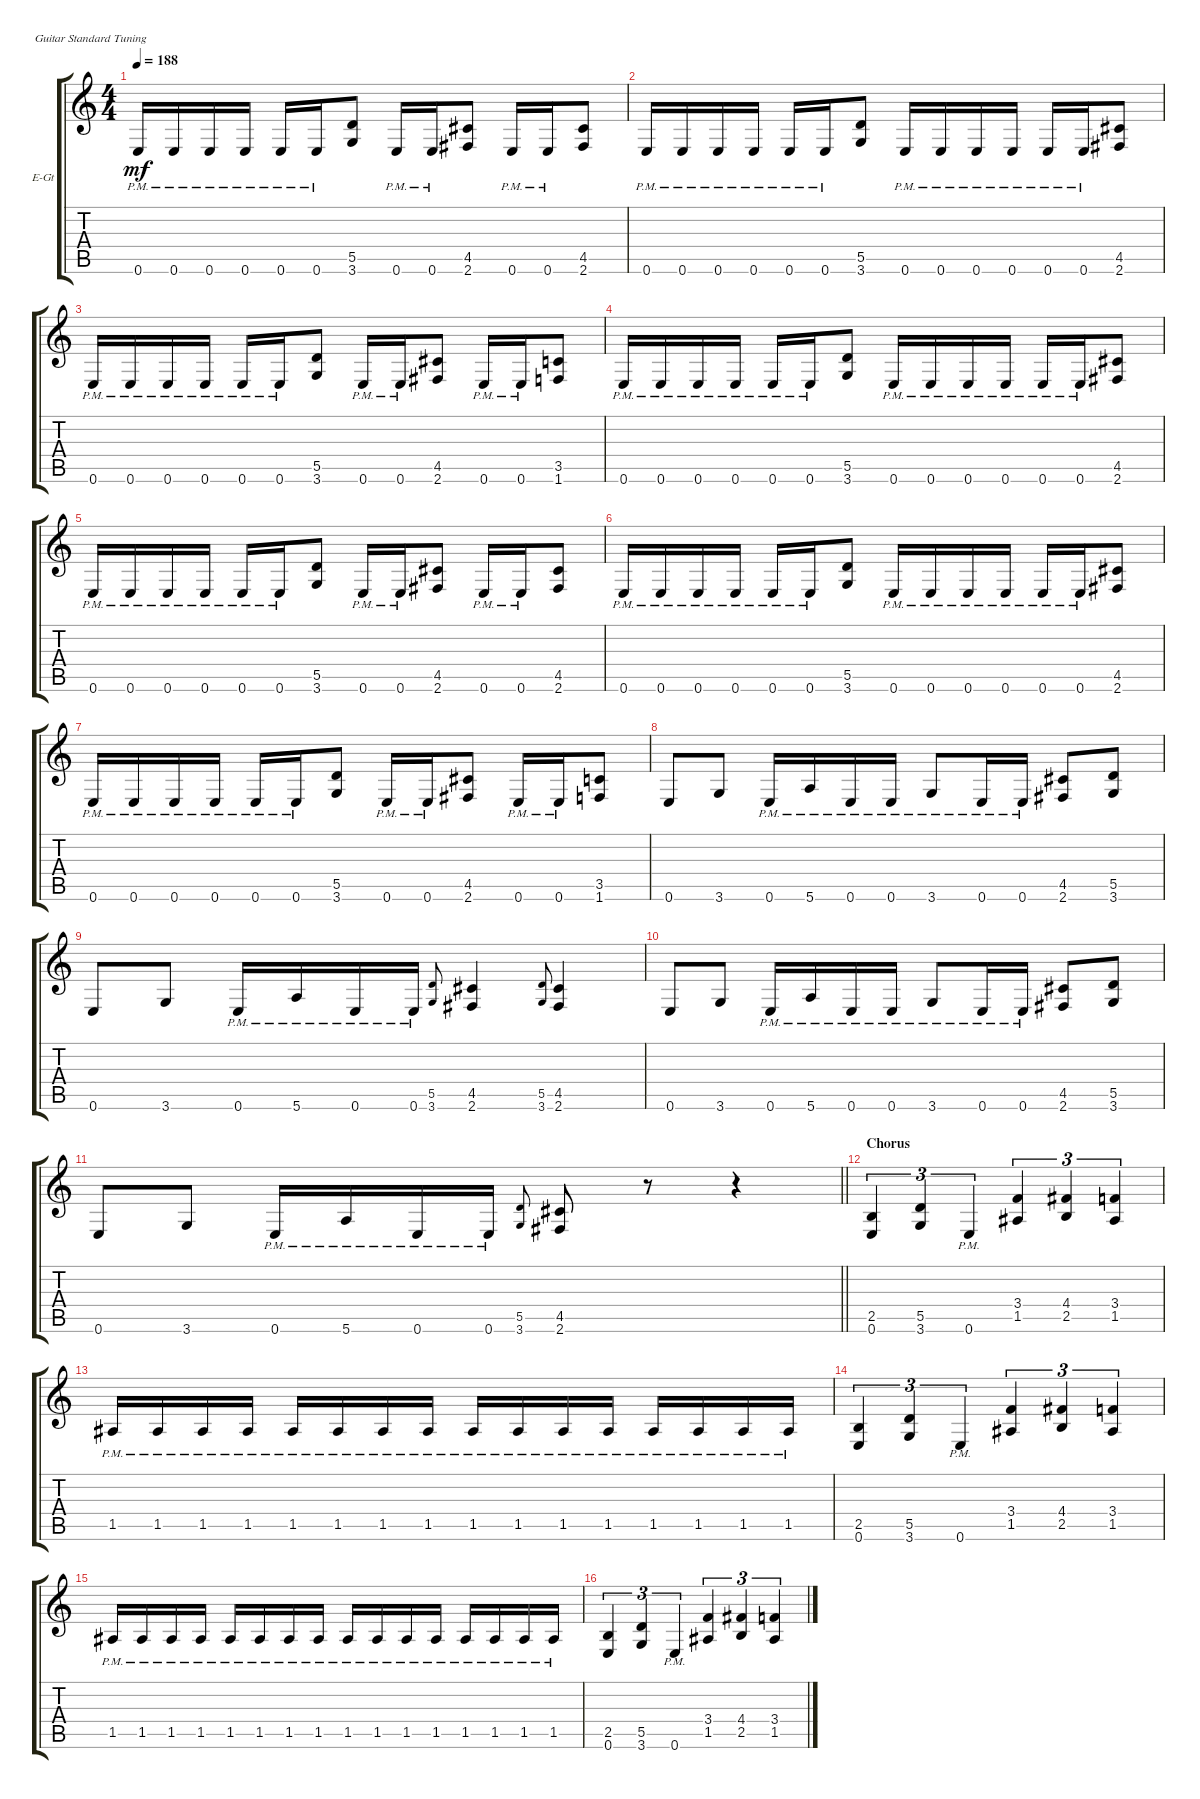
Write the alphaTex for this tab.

\bracketExtendMode groupsimilarinstruments
\firstSystemTrackNameOrientation horizontal
\otherSystemsTrackNameOrientation horizontal
\track ("Gtr Dist 2" "E-Gt") {instrument overdrivenguitar}
\staff {score tabs}
\tuning (E4 B3 G3 D3 A2 E2)
\ts (4 4)
\tempo 188
\clef g2
\ks c
0.6{pm}.16{dy mf} 0.6{pm}.16 0.6{pm}.16 0.6{pm}.16 0.6{pm}.16 0.6{pm}.16 (5.5 3.6).8 0.6{pm}.16 0.6{pm}.16 (4.5 2.6).8 0.6{pm}.16 0.6{pm}.16 (4.5 2.6).8 |
0.6{pm}.16 0.6{pm}.16 0.6{pm}.16 0.6{pm}.16 0.6{pm}.16 0.6{pm}.16 (5.5 3.6).8 0.6{pm}.16 0.6{pm}.16 0.6{pm}.16 0.6{pm}.16 0.6{pm}.16 0.6{pm}.16 (4.5 2.6).8 |
0.6{pm}.16 0.6{pm}.16 0.6{pm}.16 0.6{pm}.16 0.6{pm}.16 0.6{pm}.16 (5.5 3.6).8 0.6{pm}.16 0.6{pm}.16 (4.5 2.6).8 0.6{pm}.16 0.6{pm}.16 (3.5 1.6).8 |
0.6{pm}.16 0.6{pm}.16 0.6{pm}.16 0.6{pm}.16 0.6{pm}.16 0.6{pm}.16 (5.5 3.6).8 0.6{pm}.16 0.6{pm}.16 0.6{pm}.16 0.6{pm}.16 0.6{pm}.16 0.6{pm}.16 (4.5 2.6).8 |
0.6{pm}.16 0.6{pm}.16 0.6{pm}.16 0.6{pm}.16 0.6{pm}.16 0.6{pm}.16 (5.5 3.6).8 0.6{pm}.16 0.6{pm}.16 (4.5 2.6).8 0.6{pm}.16 0.6{pm}.16 (4.5 2.6).8 |
0.6{pm}.16 0.6{pm}.16 0.6{pm}.16 0.6{pm}.16 0.6{pm}.16 0.6{pm}.16 (5.5 3.6).8 0.6{pm}.16 0.6{pm}.16 0.6{pm}.16 0.6{pm}.16 0.6{pm}.16 0.6{pm}.16 (4.5 2.6).8 |
0.6{pm}.16 0.6{pm}.16 0.6{pm}.16 0.6{pm}.16 0.6{pm}.16 0.6{pm}.16 (5.5 3.6).8 0.6{pm}.16 0.6{pm}.16 (4.5 2.6).8 0.6{pm}.16 0.6{pm}.16 (3.5 1.6).8 |
0.6.8 3.6.8 0.6{pm}.16 5.6{pm}.16 0.6{pm}.16 0.6{pm}.16 3.6{pm}.8 0.6{pm}.16 0.6{pm}.16 (2.6 4.5).8 (3.6 5.5).8 |
0.6.8 3.6.8 0.6{pm}.16 5.6{pm}.16 0.6{pm}.16 0.6{pm}.16 (5.5 3.6).8{gr onbeat} (4.5 2.6).4 (5.5 3.6).8{gr onbeat} (4.5 2.6).4 |
0.6.8 3.6.8 0.6{pm}.16 5.6{pm}.16 0.6{pm}.16 0.6{pm}.16 3.6{pm}.8 0.6{pm}.16 0.6{pm}.16 (2.6 4.5).8 (3.6 5.5).8 |
\barLineRight lightlight
0.6.8 3.6.8 0.6{pm}.16 5.6{pm}.16 0.6{pm}.16 0.6{pm}.16 (5.5 3.6).8{gr onbeat} (4.5 2.6).8 r.8 r.4 |
\section ("" "Chorus")
(2.5 0.6).4{tu (3 2)} (5.5 3.6).4{tu (3 2)} 0.6{pm}.4{tu (3 2)} (3.4 1.5).4{tu (3 2)} (4.4 2.5).4{tu (3 2)} (3.4 1.5).4{tu (3 2)} |
1.5{pm}.16 1.5{pm}.16 1.5{pm}.16 1.5{pm}.16 1.5{pm}.16 1.5{pm}.16 1.5{pm}.16 1.5{pm}.16 1.5{pm}.16 1.5{pm}.16 1.5{pm}.16 1.5{pm}.16 1.5{pm}.16 1.5{pm}.16 1.5{pm}.16 1.5{pm}.16 |
(2.5 0.6).4{tu (3 2)} (5.5 3.6).4{tu (3 2)} 0.6{pm}.4{tu (3 2)} (3.4 1.5).4{tu (3 2)} (4.4 2.5).4{tu (3 2)} (3.4 1.5).4{tu (3 2)} |
1.5{pm}.16 1.5{pm}.16 1.5{pm}.16 1.5{pm}.16 1.5{pm}.16 1.5{pm}.16 1.5{pm}.16 1.5{pm}.16 1.5{pm}.16 1.5{pm}.16 1.5{pm}.16 1.5{pm}.16 1.5{pm}.16 1.5{pm}.16 1.5{pm}.16 1.5{pm}.16 |
(2.5 0.6).4{tu (3 2)} (5.5 3.6).4{tu (3 2)} 0.6{pm}.4{tu (3 2)} (3.4 1.5).4{tu (3 2)} (4.4 2.5).4{tu (3 2)} (3.4 1.5).4{tu (3 2)}
